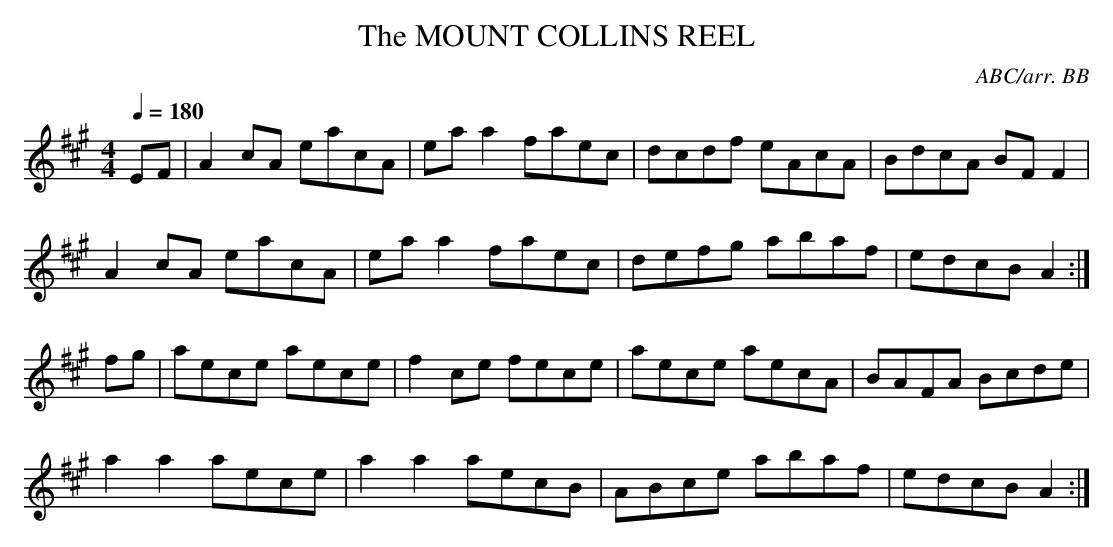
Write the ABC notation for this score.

X:1
T:MOUNT COLLINS REEL, The
C:ABC/arr. BB
M:4/4
Q:1/4=180
K:A
EF|A2cA eacA|eaa2 faec|dcdf eAcA|BdcA BFF2|
A2cA eacA|eaa2 faec|defg abaf|edcB A2:|
fg|aece aece|f2ce fece|aece aecA|BAFA Bcde|
a2 a2 aece|a2 a2 aecB|ABce abaf|edcB A2:|
